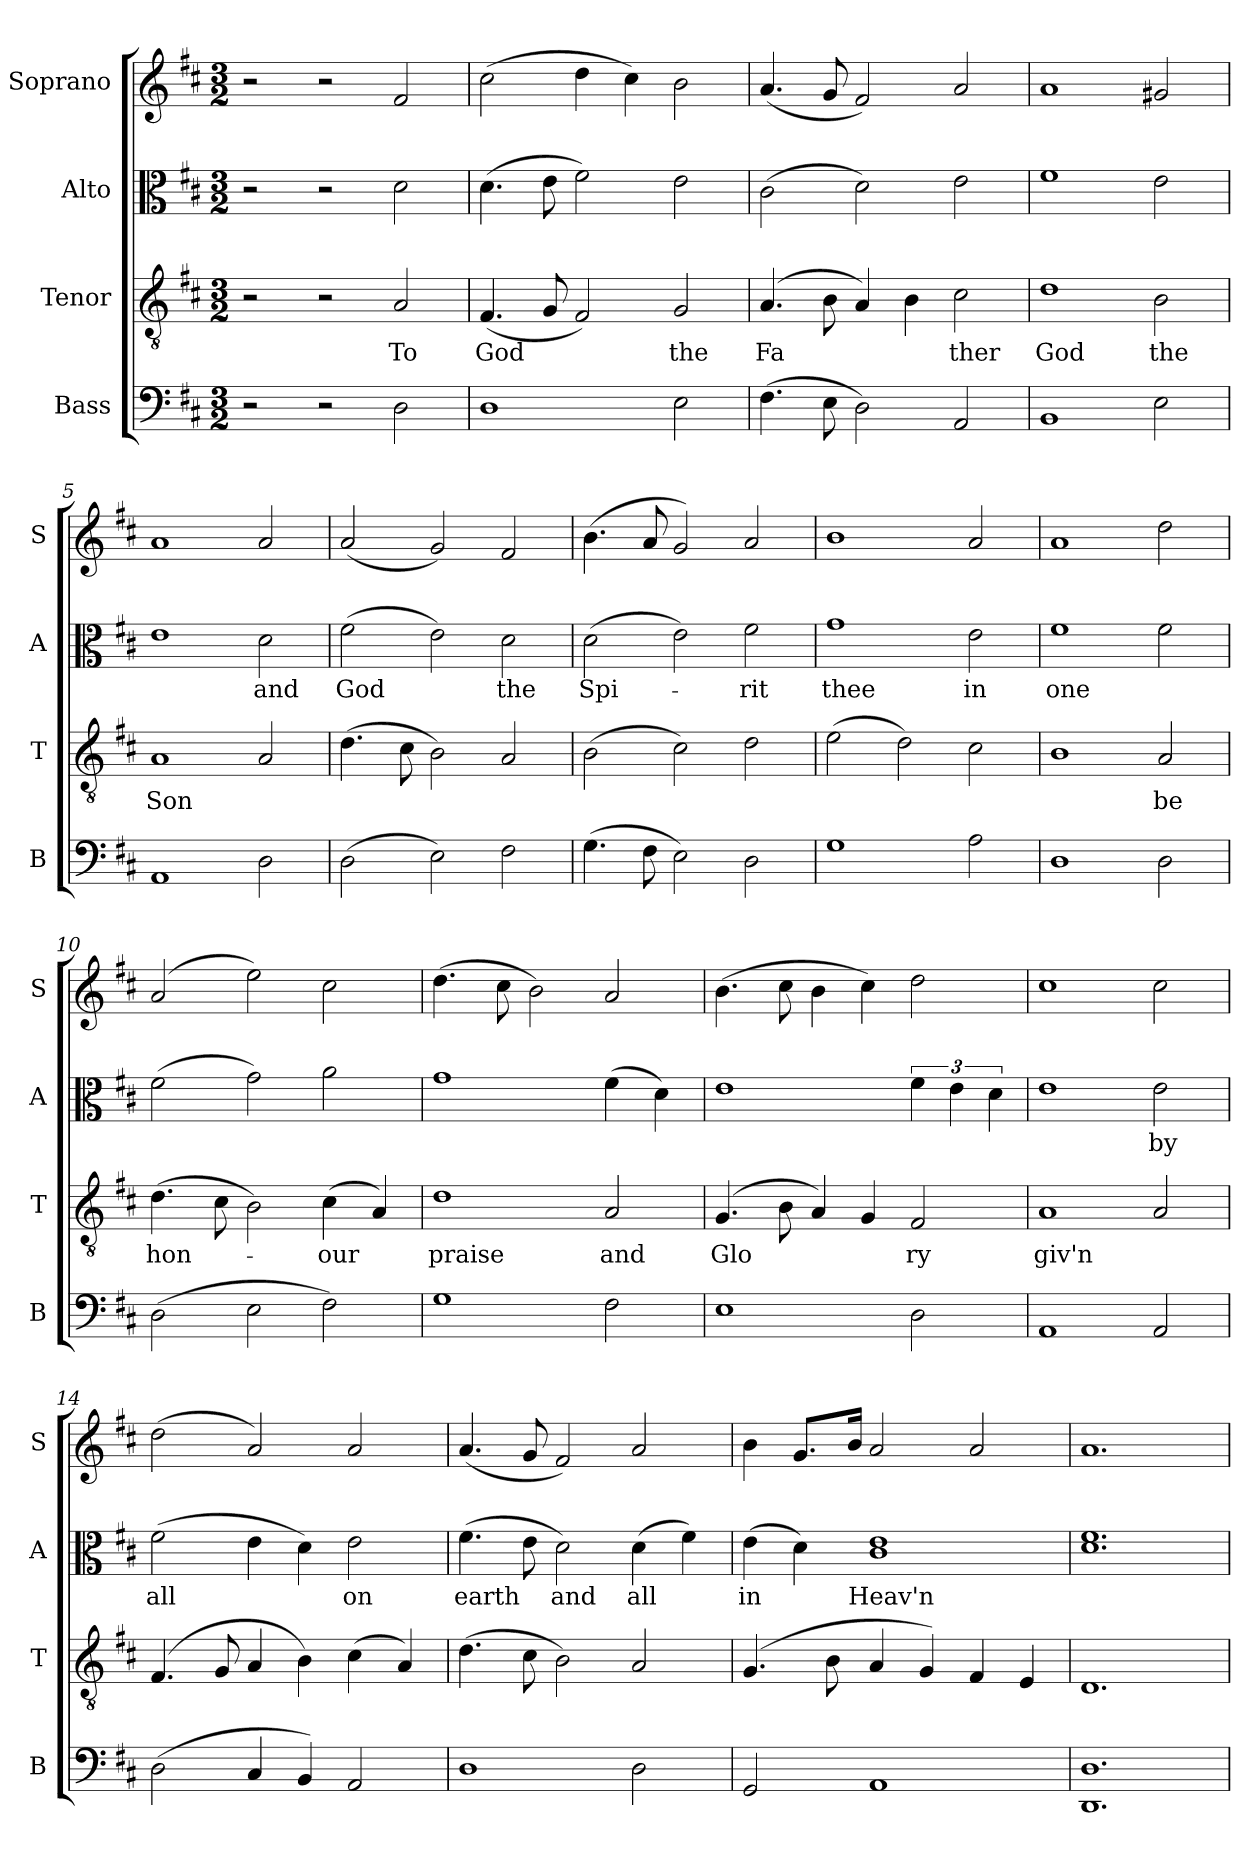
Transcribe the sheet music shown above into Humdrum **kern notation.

**kern	**kern	**text	**kern	**text	**kern
*part4	*part3	*part3	*part2	*part2	*part1
*staff4	*staff3	*staff3	*staff2	*staff2	*staff1
*I"Bass	*I"Tenor	*	*I"Alto	*	*I"Soprano
*I'B	*I'T	*	*I'A	*	*I'S
*clefF4	*clefGv2	*	*clefC3	*	*clefG2
*k[f#c#]	*k[f#c#]	*	*k[f#c#]	*	*k[f#c#]
*D:	*D:	*	*D:	*	*D:
*M3/2	*M3/2	*	*M3/2	*	*M3/2
=1	=1	=1	=1	=1	=1
2r	2r	.	2r	.	2r
2r	2r	.	2r	.	2r
2D\	2A/	To	2d\	.	2f#/
=2	=2	=2	=2	=2	=2
1D	(4.F#/	God	(4.d\	.	(2cc#\
.	8G/	.	8e\	.	.
.	2F#/)	.	2f#\)	.	4dd\
.	.	.	.	.	4cc#\)
2E\	2G/	the	2e\	.	2b\
=3	=3	=3	=3	=3	=3
(4.F#\	(4.A/	Fa	(2c#\	.	(4.a/
8E\	8B\	.	.	.	8g/
2D\)	4A/)	.	2d\)	.	2f#/)
.	4B\	.	.	.	.
2AA/	2c#\	ther	2e\	.	2a/
=4	=4	=4	=4	=4	=4
1BB	1d	God	1f#	.	1a
2E\	2B\	the	2e\	.	2g#X/
=5	=5	=5	=5	=5	=5
1AA	1A	Son	1e	.	1a
2D\	2A/	.	2d\	and	2a/
=6	=6	=6	=6	=6	=6
(2D\	(4.d\	.	(2f#\	God	(2a/
.	8c#\	.	.	.	.
2E\)	2B\)	.	2e\)	.	2g/)
2F#\	2A/	.	2d\	the	2f#/
!!LO:LB:g=z
=7	=7	=7	=7	=7	=7
(4.G\	(2B\	.	(2d\	Spi-	(4.b\
8F#\	.	.	.	.	8a/
2E\)	2c#\)	.	2e\)	.	2g/)
2D\	2d\	.	2f#\	-rit	2a/
=8	=8	=8	=8	=8	=8
1G	(2e\	.	1g	thee	1b
.	2d\)	.	.	.	.
2A\	2c#\	.	2e\	in	2a/
=9	=9	=9	=9	=9	=9
1D	1B	.	1f#	one	1a
2D\	2A/	be	2f#\	.	2dd\
=10	=10	=10	=10	=10	=10
(2D\	(4.d\	hon-	(2f#\	.	(2a/
.	8c#\	.	.	.	.
2E\	2B\)	.	2g\)	.	2ee\)
2F#\)	(4c#\	-our	2a\	.	2cc#\
.	4A/)	.	.	.	.
=11	=11	=11	=11	=11	=11
1G	1d	praise	1g	.	(4.dd\
.	.	.	.	.	8cc#\
.	.	.	.	.	2b\)
2F#\	2A/	and	(4f#\	.	2a/
.	.	.	4d\)	.	.
=12	=12	=12	=12	=12	=12
1E	(4.G/	Glo	1e	.	(4.b\
.	8B\	.	.	.	8cc#\
.	4A/)	.	.	.	4b\
.	4G/	.	.	.	4cc#\)
2D\	2F#/	ry	6f#\	.	2dd\
.	.	.	6e\	.	.
.	.	.	6d\	.	.
!!LO:PB:g=z
=13	=13	=13	=13	=13	=13
1AA	1A	giv'n	1e	.	1cc#
2AA/	2A/	.	2e\	by	2cc#\
=14	=14	=14	=14	=14	=14
(2D\	(4.F#/	.	(2f#\	all	(2dd\
.	8G/	.	.	.	.
4C#/	4A/	.	4e\	.	2a/)
4BB/)	4B\)	.	4d\)	.	.
2AA/	(4c#\	.	2e\	on	2a/
.	4A/)	.	.	.	.
=15	=15	=15	=15	=15	=15
1D	(4.d\	.	(4.f#\	earth	(4.a/
.	8c#\	.	8e\	.	8g/
.	2B\)	.	2d\)	and	2f#/)
2D\	2A/	.	(4d\	all	2a/
.	.	.	4f#\)	.	.
=16	=16	=16	=16	=16	=16
2GG/	(4.G/	.	(4e\	in	4b\
.	.	.	4d\)	.	8.g/L
.	8B\	.	.	.	.
.	.	.	.	.	16b/Jk
1AA	4A/	.	1c# 1e	Heav'n	2a/
.	4G/)	.	.	.	.
.	4F#/	.	.	.	2a/
.	4E/	.	.	.	.
=17	=17	=17	=17	=17	=17
1.DD 1.D	1.D	.	1.d 1.f#	.	1.a
=	=	=	=	=	=
*-	*-	*-	*-	*-	*-
